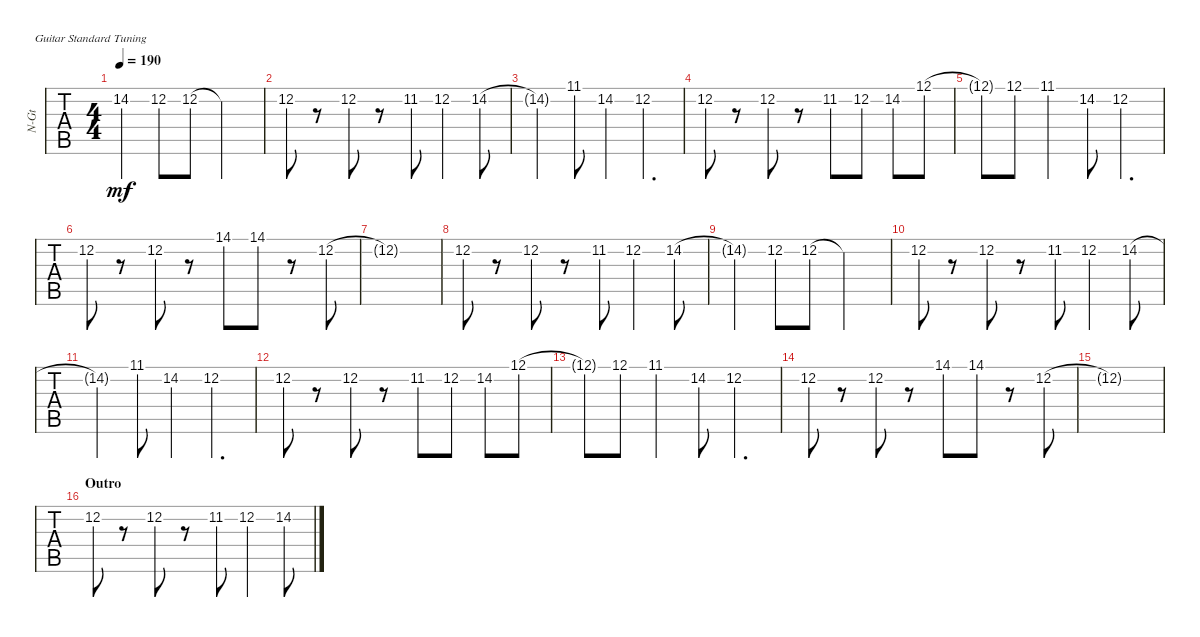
\defaultSystemsLayout 4
\bracketExtendMode groupsimilarinstruments
\otherSystemsTrackNameOrientation horizontal
\track ("Vocals" "N-Gt") {mute instrument acousticguitarnylon}
\staff {tabs}
\tuning (E4 B3 G3 D3 A2 E2)
\ts (4 4)
\tempo 190
\clef g2
\ks c
14.2{t acc #}.4{dy mf} 12.2.8 12.2.8 12.2{t}.2 |
12.2.8 r.8 12.2.8 r.8 11.2{acc #}.8 12.2.4 14.2{acc #}.8 |
14.2{t acc #}.4 11.1{acc #}.8 14.2{acc #}.4 12.2.4{d} |
12.2.8 r.8 12.2.8 r.8 11.2{acc #}.8 12.2.8 14.2{acc #}.8 12.1.8 |
12.1{t}.8 12.1.8 11.1{acc #}.4 14.2{acc #}.8 12.2.4{d} |
12.2.8 r.8 12.2.8 r.8 14.1{acc #}.8 14.1{acc #}.8 r.8 12.2.8 |
12.2{t}.1 |
12.2.8 r.8 12.2.8 r.8 11.2{acc #}.8 12.2.4 14.2{acc #}.8 |
14.2{t acc #}.4 12.2.8 12.2.8 12.2{t}.2 |
12.2.8 r.8 12.2.8 r.8 11.2{acc #}.8 12.2.4 14.2{acc #}.8 |
14.2{t acc #}.4 11.1{acc #}.8 14.2{acc #}.4 12.2.4{d} |
12.2.8 r.8 12.2.8 r.8 11.2{acc #}.8 12.2.8 14.2{acc #}.8 12.1.8 |
12.1{t}.8 12.1.8 11.1{acc #}.4 14.2{acc #}.8 12.2.4{d} |
12.2.8 r.8 12.2.8 r.8 14.1{acc #}.8 14.1{acc #}.8 r.8 12.2.8 |
12.2{t}.1 |
\section ("" "Outro")
12.2.8 r.8 12.2.8 r.8 11.2{acc #}.8 12.2.4 14.2{acc #}.8
